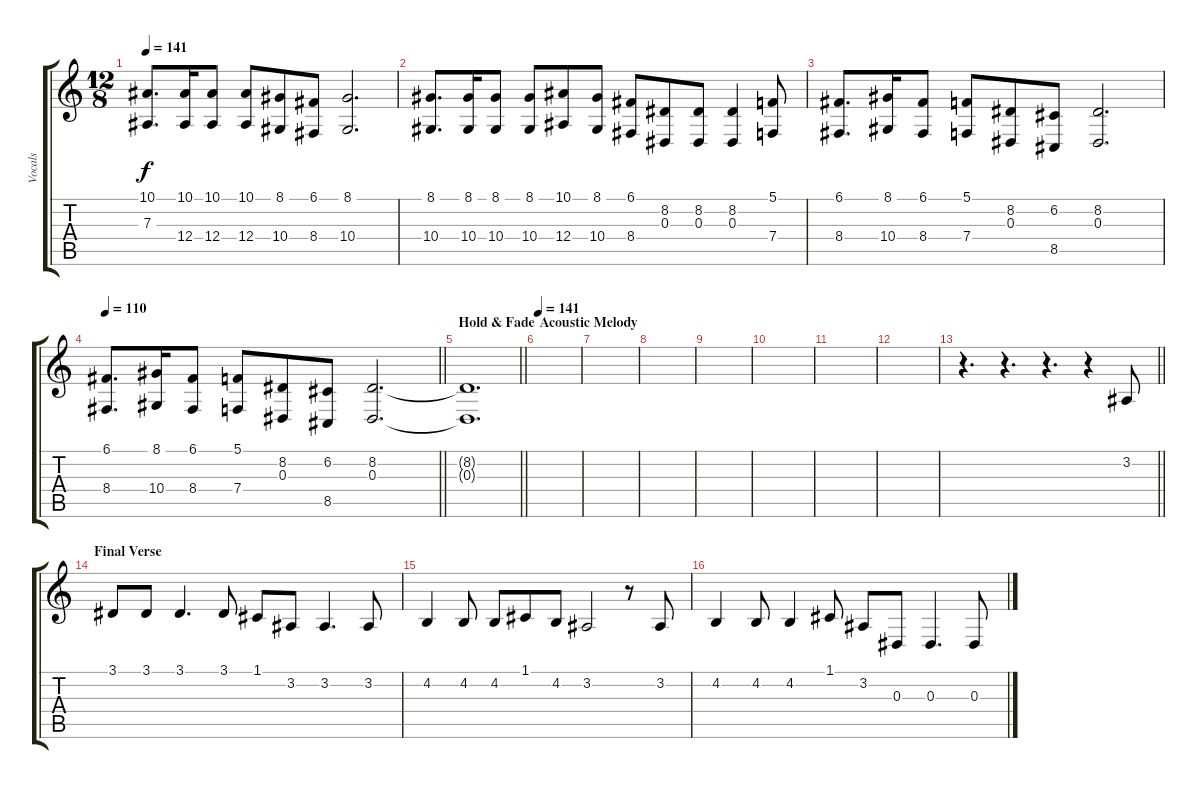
\track ("Vocals" "Vocals") {instrument lead6voice}
\staff {score tabs}
\tuning (C4 G3 Eb3 Bb2 F2 C2) {hide}
\ts (12 8)
\tempo 141
\clef g2
\ks c
(10.1 7.3).8{d dy f} (10.1 12.4).16 (10.1 12.4).8 (10.1 12.4).8 (8.1 10.4).8 (6.1 8.4).8 (8.1 10.4).2{d} |
(8.1 10.4).8{d} (8.1 10.4).16 (8.1 10.4).8 (8.1 10.4).8 (10.1 12.4).8 (8.1 10.4).8 (6.1 8.4).8 (8.2 0.3).8 (8.2 0.3).8 (8.2 0.3).4 (5.1 7.4).8 |
(6.1 8.4).8{d} (8.1 10.4).16 (6.1 8.4).8 (5.1 7.4).8 (8.2 0.3).8 (6.2 8.5).8 (8.2 0.3).2{d} |
\tempo 110
\barLineRight lightlight
(6.1 8.4).8{d} (8.1 10.4).16 (6.1 8.4).8 (5.1 7.4).8 (8.2 0.3).8 (6.2 8.5).8 (8.2 0.3).2{d} |
\section ("" "Hold & Fade")
\barLineRight lightlight
(8.2{t} 0.3{t}).1{d} |
\section ("" "Acoustic Melody")
\tempo 141
|
|
|
|
|
|
|
\barLineRight lightlight
r.4{d} r.4{d} r.4{d} r.4 3.2.8 |
\section ("" "Final Verse")
3.1.8 3.1.8 3.1.4{d} 3.1.8 1.1.8 3.2.8 3.2.4{d} 3.2.8 |
4.2.4 4.2.8 4.2.8 1.1.8 4.2.8 3.2.2 r.8 3.2.8 |
4.2.4 4.2.8 4.2.4 1.1.8 3.2.8 0.3.8 0.3.4{d} 0.3.8
